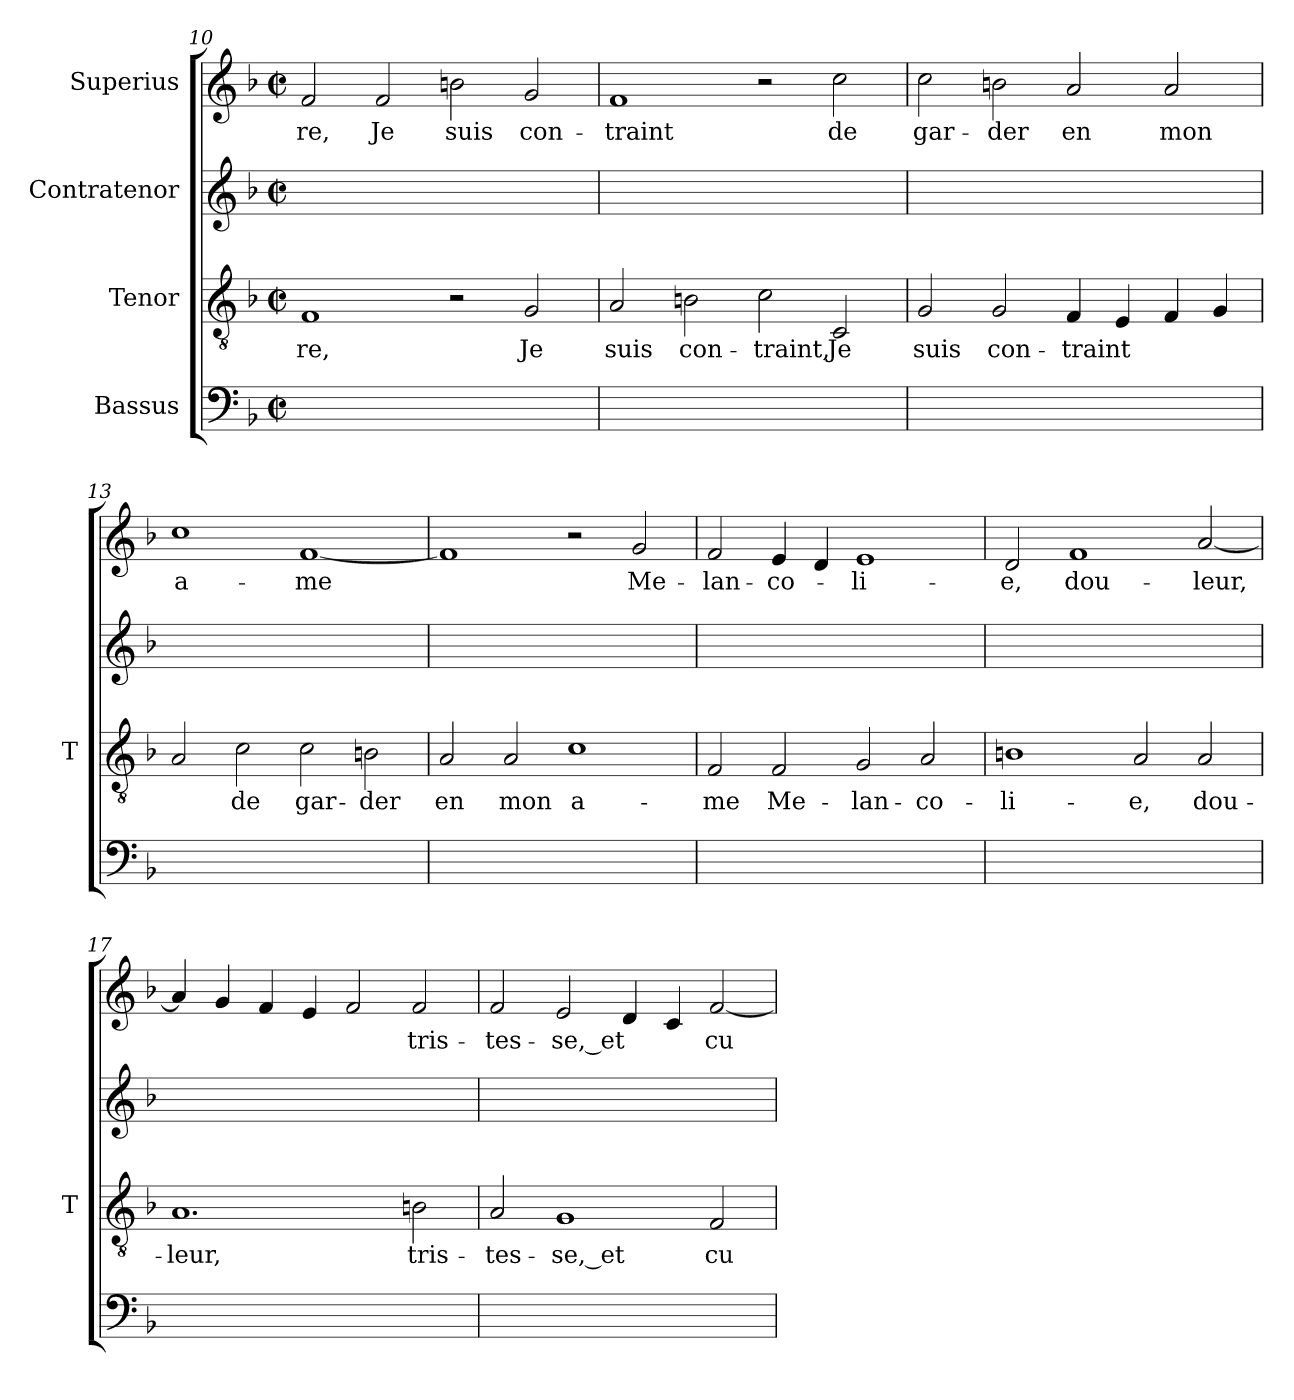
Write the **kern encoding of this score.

**kern	**kern	**text	**kern	**kern	**text
*part4	*part3	*part3	*part2	*part1	*part1
*staff4	*staff3	*staff3	*staff2	*staff1	*staff1
*I"Bassus	*I"Tenor	*	*I"Contratenor	*I"Superius	*
*	*I'T	*	*	*	*
*clefF4	*clefGv2	*	*clefG2	*clefG2	*
*k[b-]	*k[b-]	*	*k[b-]	*k[b-]	*
*F:	*F:	*	*F:	*F:	*
*M2/2	*M2/2	*	*M2/2	*M2/2	*
*met(c|)	*met(c|)	*	*met(c|)	*met(c|)	*
=10	=10	=10	=10	=10	=10
1ryy	1F	-re,	1ryy	2f	-re,
.	.	.	.	2f	-Je
1ryy	2r	.	1ryy	2b	-suis
.	2G	-Je	.	2g	con-
=11	=11	=11	=11	=11	=11
1ryy	2A	-suis	1ryy	1f	-traint
.	2B	con-	.	.	.
1ryy	2c	-traint,	1ryy	2r	.
.	2C	-Je	.	2cc	-de
=12	=12	=12	=12	=12	=12
1ryy	2G	-suis	1ryy	2cc	gar-
.	2G	con-	.	2b	-der
1ryy	4F	-traint	1ryy	2a	-en
.	4E	.	.	.	.
.	4F	.	.	2a	-mon
.	4G	.	.	.	.
=13	=13	=13	=13	=13	=13
1ryy	2A	.	1ryy	1cc	a-
.	2c	-de	.	.	.
1ryy	2c	gar-	1ryy	[1f	-me
.	2B	-der	.	.	.
!!LO:PB:g=z
=14	=14	=14	=14	=14	=14
1ryy	2A	-en	1ryy	1f]	.
.	2A	-mon	.	.	.
1ryy	1c	a-	1ryy	2r	.
.	.	.	.	2g	Me-
=15	=15	=15	=15	=15	=15
1ryy	2F	-me	1ryy	2f	lan-
.	2F	Me-	.	4e	co-
.	.	.	.	4d	.
1ryy	2G	lan-	1ryy	1e	li-
.	2A	co-	.	.	.
=16	=16	=16	=16	=16	=16
1ryy	1B	li-	1ryy	2d	-e,
.	.	.	.	1f	dou-
1ryy	2A	-e,	1ryy	.	.
.	2A	dou-	.	[2a	-leur,
=17	=17	=17	=17	=17	=17
1ryy	1.A	-leur,	1ryy	4a]	.
.	.	.	.	4g	.
.	.	.	.	4f	.
.	.	.	.	4e	.
1ryy	.	.	1ryy	2f	.
.	2B	tris-	.	2f	tris-
=18	=18	=18	=18	=18	=18
1ryy	2A	tes-	1ryy	2f	tes-
.	1G	-se,_et	.	2e	-se,_et
1ryy	.	.	1ryy	4d	.
.	.	.	.	4c	.
.	2F	cu-	.	[2f	cu-
=	=	=	=	=	=
*-	*-	*-	*-	*-	*-
